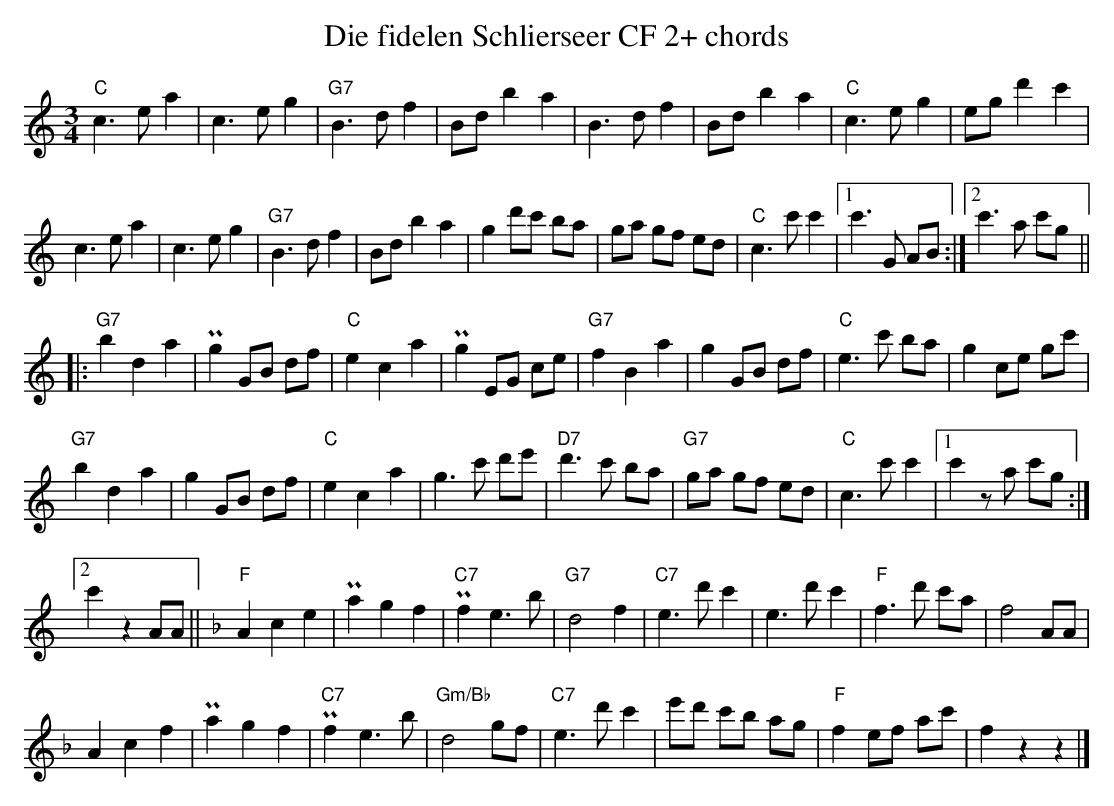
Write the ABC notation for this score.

X:1
T:Die fidelen Schlierseer CF 2+ chords
M:3/4
L:1/4
K:Cmaj%%MIDI gchordon
"C"c>e a | c>e g | "G7"B>d f | B/2d/2 b a | B>d f | B/2d/2 b a | "C"c>e g | e/2g/2 d' c' |
c>e a | c>e g | "G7"B>d f | B/2d/2 b a | g d'/2c'/2 b/2a/2 | g/2a/2 g/2f/2 e/2d/2 | "C"c>c' c' |1 c'>G A/2B/2 :|2 c'>a c'/2g/2 ||
|: "G7"bda | Pg G/2B/2 d/2f/2 | "C"eca | Pg E/2G/2 c/2e/2 | "G7"fBa | g G/2B/2 d/2f/2 | "C"e>c' b/2a/2 | g c/2e/2 g/2c'/2 |
"G7"bda | g G/2B/2 d/2f/2 | "C"eca | g>c' d'/2e'/2 | "D7"d'>c' b/2a/2 | "G7"g/2a/2 g/2f/2 e/2d/2 | "C"c>c' c' |1 c' z/2a/ c'/2g/2 :|2
c' z A/2A/2 || [K:Fmaj] "F"Ace | Pagf | P"C7"f e>b | "G7"d2 f | "C7"e>d' c' | e>d' c' | "F"f>d' c'/2a/2 | f2 A/2A/2 |
Acf | Pagf | "C7"Pf e>b | "Gm/Bb"d2 g/2f/2 | "C7"e>d' c' | e'/2d'/2 c'/2b/2 a/2g/2 | "F"f e/2f/2 a/2c'/2 | f zz |]
